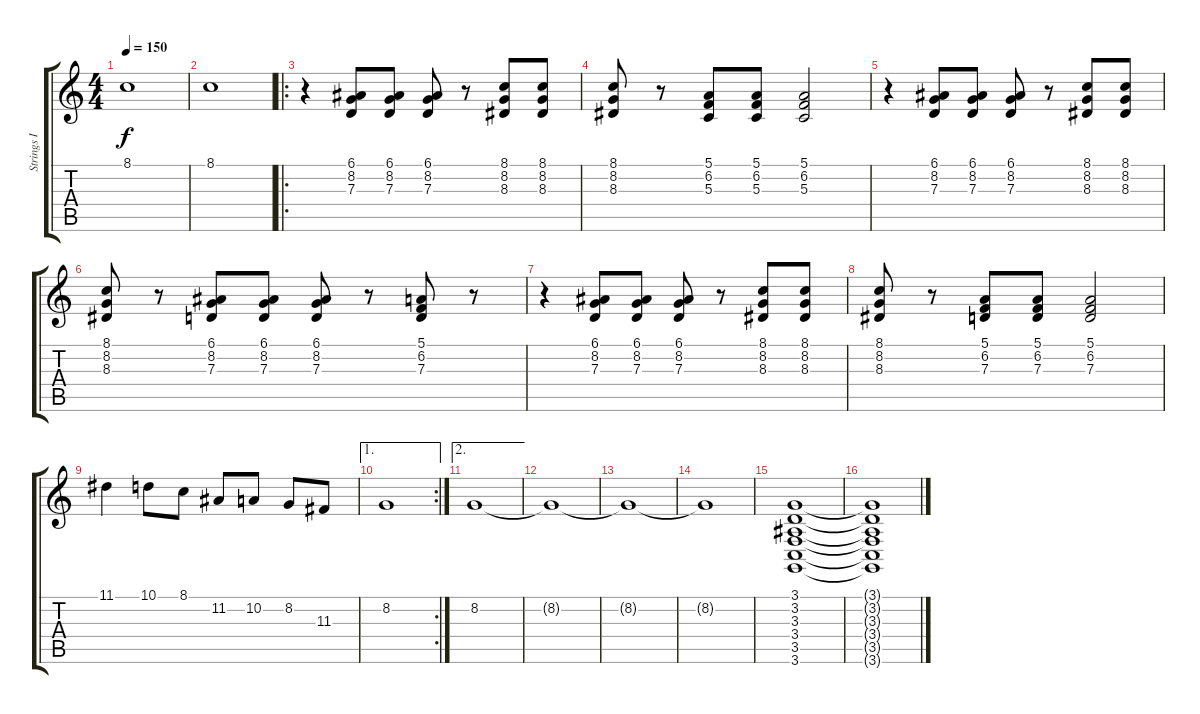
\track ("Strings I" "Strings I") {instrument stringensemble1}
\staff {score tabs}
\tuning (E4 B3 G3 D3 A2 E2) {hide}
\ts (4 4)
\tempo 150
\clef g2
\ks c
8.1.1{dy f} |
8.1.1 |
\ro
r.4 (6.1 8.2 7.3).8 (6.1 8.2 7.3).8 (6.1 8.2 7.3).8 r.8 (8.1 8.2 8.3).8 (8.1 8.2 8.3).8 |
(8.1 8.2 8.3).8 r.8 (5.1 6.2 5.3).8 (5.1 6.2 5.3).8 (5.1 6.2 5.3).2 |
r.4 (6.1 8.2 7.3).8 (6.1 8.2 7.3).8 (6.1 8.2 7.3).8 r.8 (8.1 8.2 8.3).8 (8.1 8.2 8.3).8 |
(8.1 8.2 8.3).8 r.8 (6.1 8.2 7.3).8 (6.1 8.2 7.3).8 (6.1 8.2 7.3).8 r.8 (5.1 6.2 7.3).8 r.8 |
r.4 (6.1 8.2 7.3).8 (6.1 8.2 7.3).8 (6.1 8.2 7.3).8 r.8 (8.1 8.2 8.3).8 (8.1 8.2 8.3).8 |
(8.1 8.2 8.3).8 r.8 (5.1 6.2 7.3).8 (5.1 6.2 7.3).8 (5.1 6.2 7.3).2 |
11.1.4 10.1.8 8.1.8 11.2.8 10.2.8 8.2.8 11.3.8 |
\ae 1
\rc 2
8.2.1 |
\ae 2
8.2.1 |
8.2{t}.1 |
8.2{t}.1 |
8.2{t}.1 |
(3.1 3.2 3.3 3.4 3.5 3.6).1{volume 6} |
(3.1{t} 3.2{t} 3.3{t} 3.4{t} 3.5{t} 3.6{t}).1
